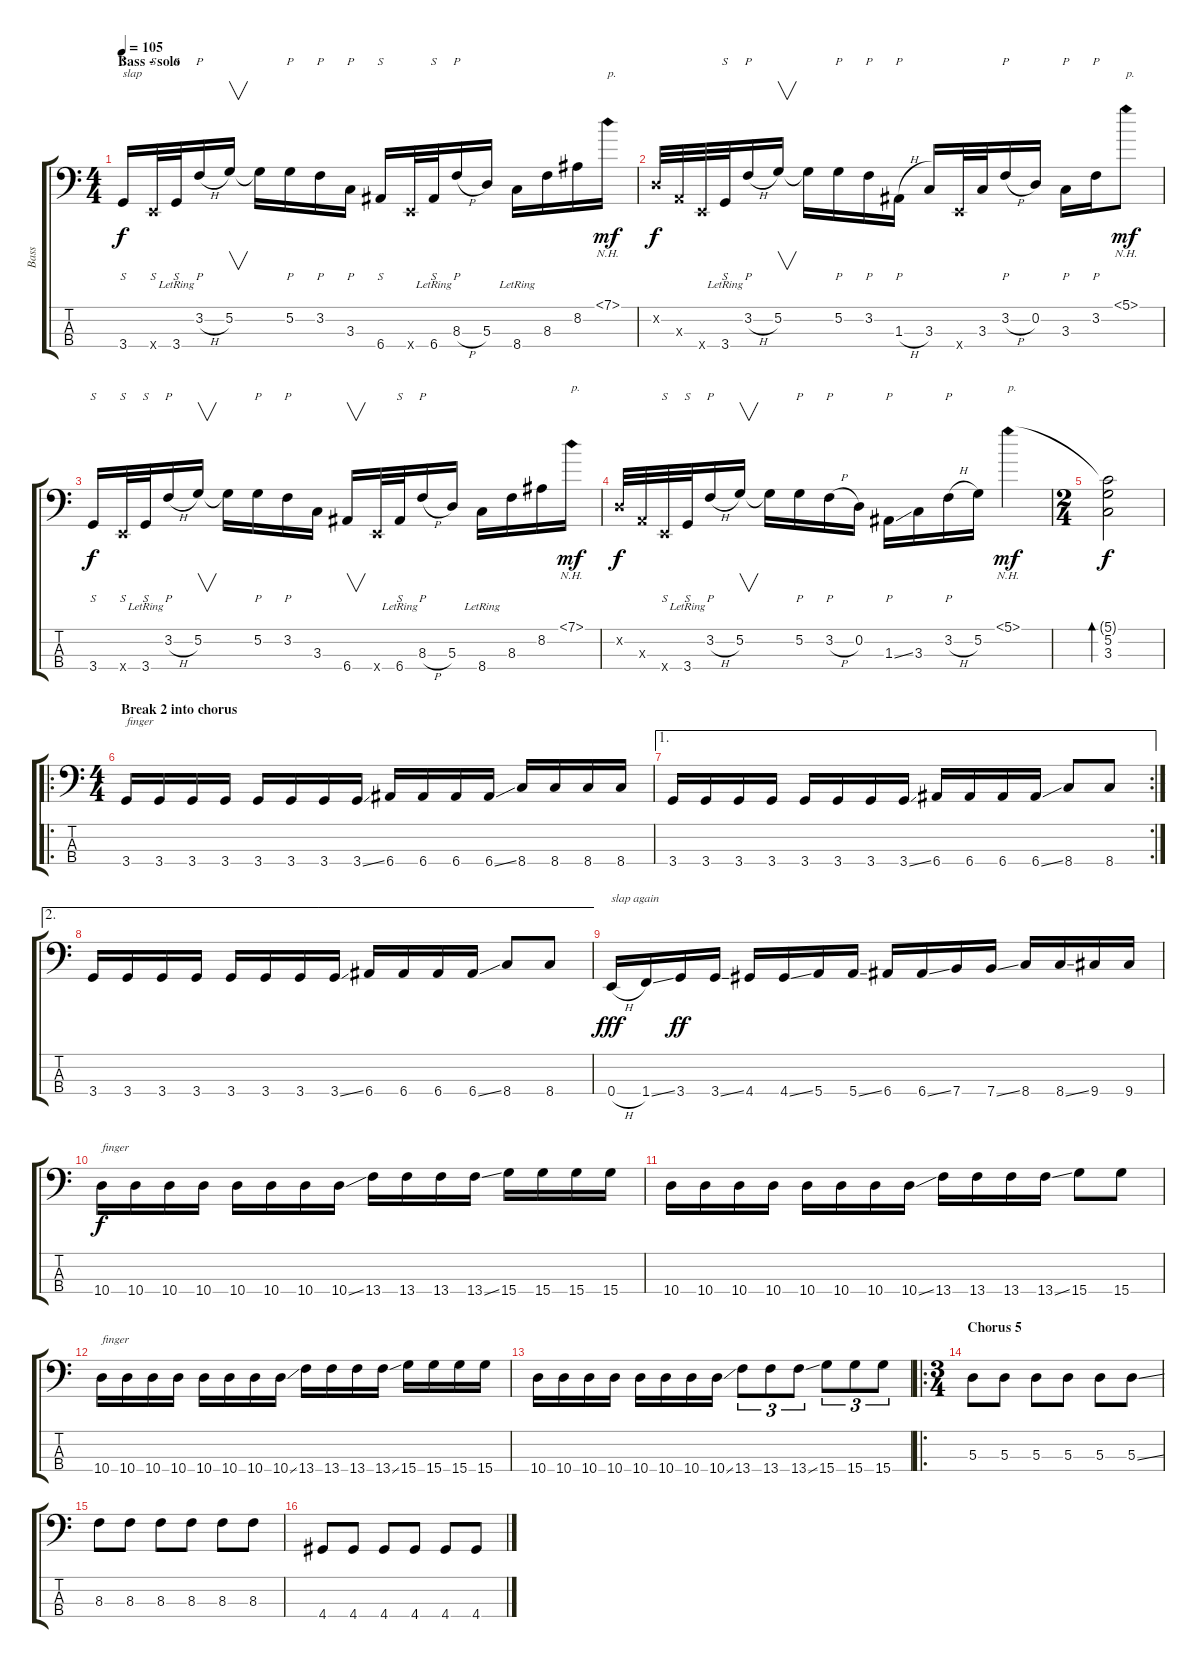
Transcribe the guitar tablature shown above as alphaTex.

\track ("Bass" "Bass") {instrument electricbassfinger}
\staff {score tabs}
\tuning (G2 D2 A1 E1) {hide}
\ts (4 4)
\section ("" "Bass - solo")
\tempo 105
\clef f4
\ks c
3.4.16{s txt "slap" dy f instrument slapbass1} 0.4{x}.32{s} 3.4{lr}.32{s} 3.2{h}.16{p} 5.2.16{v} 5.2{t}.16 5.2.16{p} 3.2.16{p} 3.3.16{p} 6.4.16{s} 0.4{x}.32 6.4{lr}.32{s} 8.3{h}.16{p} 5.3.16 8.4{lr}.16 8.3.16 8.2.16 7.1{nh}.16{txt "p." dy mf} |
0.2{x}.32{dy f} 0.3{x}.32 0.4{x}.32 3.4{lr}.32{s} 3.2{h}.16{p} 5.2.16{v} 5.2{t}.16 5.2.16{p} 3.2.16{p} 1.3{h}.16{p} 3.3.16 0.4{x}.32 3.3.32 3.2{h}.16{p} 0.2.16 3.3.16{p} 3.2.16{p} 5.1{nh}.8{txt "p." dy mf} |
3.4.16{s dy f} 0.4{x}.32{s} 3.4{lr}.32{s} 3.2{h}.16{p} 5.2.16{v} 5.2{t}.16 5.2.16{p} 3.2.16{p} 3.3.16 6.4.16{v} 0.4{x}.32 6.4{lr}.32{s} 8.3{h}.16{p} 5.3.16 8.4{lr}.16 8.3.16 8.2.16 7.1{nh}.16{txt "p." dy mf} |
0.2{x}.32{dy f} 0.3{x}.32 0.4{x}.32{s} 3.4{lr}.32{s} 3.2{h}.16{p} 5.2.16{v} 5.2{t}.16 5.2.16{p} 3.2{h}.16{p} 0.2.16 1.3{ss}.16{p} 3.3.16 3.2{h}.16{p} 5.2.16 5.1{nh}.4{txt "p." dy mf} |
\ts (2 4)
(5.1{t} 5.2 3.3).2{bd 30 dy f} |
\ro
\ts (4 4)
\section ("" "Break 2 into chorus")
3.4.16{txt "finger" instrument electricbassfinger} 3.4.16 3.4.16 3.4.16 3.4.16 3.4.16 3.4.16 3.4{ss}.16 6.4.16 6.4.16 6.4.16 6.4{ss}.16 8.4.16 8.4.16 8.4.16 8.4.16 |
\ae 1
\rc 2
3.4.16 3.4.16 3.4.16 3.4.16 3.4.16 3.4.16 3.4.16 3.4{ss}.16 6.4.16 6.4.16 6.4.16 6.4{ss}.16 8.4.8 8.4.8 |
\ae 2
3.4.16 3.4.16 3.4.16 3.4.16 3.4.16 3.4.16 3.4.16 3.4{ss}.16 6.4.16 6.4.16 6.4.16 6.4{ss}.16 8.4.8 8.4.8 |
0.4{h}.16{txt "slap again" dy fff instrument slapbass1} 1.4{ss}.16 3.4.16{dy ff} 3.4{ss}.16 4.4.16 4.4{ss}.16 5.4.16 5.4{ss}.16 6.4.16 6.4{ss}.16 7.4.16 7.4{ss}.16 8.4.16 8.4{ss}.16 9.4.16 9.4.16 |
10.4.16{txt "finger" dy f instrument electricbassfinger} 10.4.16 10.4.16 10.4.16 10.4.16 10.4.16 10.4.16 10.4{ss}.16 13.4.16 13.4.16 13.4.16 13.4{ss}.16 15.4.16 15.4.16 15.4.16 15.4.16 |
10.4.16 10.4.16 10.4.16 10.4.16 10.4.16 10.4.16 10.4.16 10.4{ss}.16 13.4.16 13.4.16 13.4.16 13.4{ss}.16 15.4.8 15.4.8 |
10.4.16{txt "finger" instrument electricbassfinger} 10.4.16 10.4.16 10.4.16 10.4.16 10.4.16 10.4.16 10.4{ss}.16 13.4.16 13.4.16 13.4.16 13.4{ss}.16 15.4.16 15.4.16 15.4.16 15.4.16 |
10.4.16 10.4.16 10.4.16 10.4.16 10.4.16 10.4.16 10.4.16 10.4{ss}.16 13.4.8{tu (3 2)} 13.4.8{tu (3 2)} 13.4{ss}.8{tu (3 2)} 15.4.8{tu (3 2)} 15.4.8{tu (3 2)} 15.4.8{tu (3 2)} |
\ro
\ts (3 4)
\section ("" "Chorus 5")
5.3.8 5.3.8 5.3.8 5.3.8 5.3.8 5.3{ss}.8 |
8.3.8 8.3.8 8.3.8 8.3.8 8.3.8 8.3.8 |
4.4.8 4.4.8 4.4.8 4.4.8 4.4.8 4.4{ss}.8
